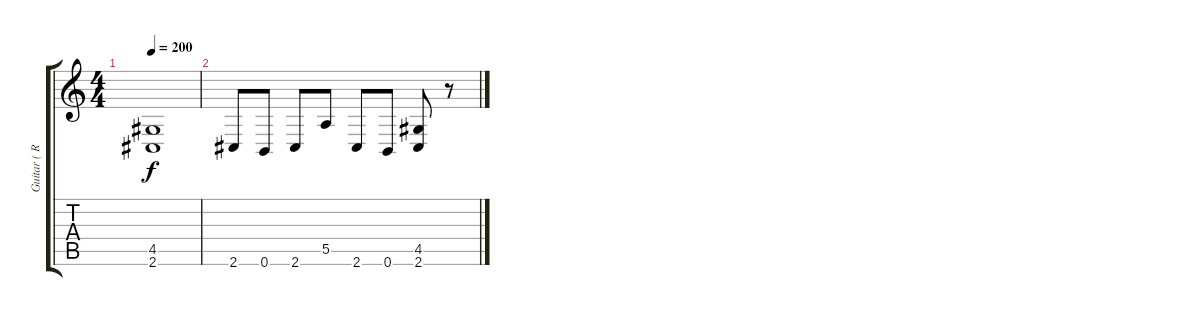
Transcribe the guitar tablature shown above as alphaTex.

\track ("Guitar ( Rune )" "Guitar ( R") {instrument distortionguitar}
\staff {score tabs}
\tuning (B3 Gb3 D3 A2 E2 B1) {hide}
\ts (4 4)
\tempo 200
\clef g2
\ks c
(4.5{t} 2.6{t}).1{dy f} |
2.6.8 0.6.8 2.6.8 5.5.8 2.6.8 0.6.8 (4.5 2.6).8 r.8
